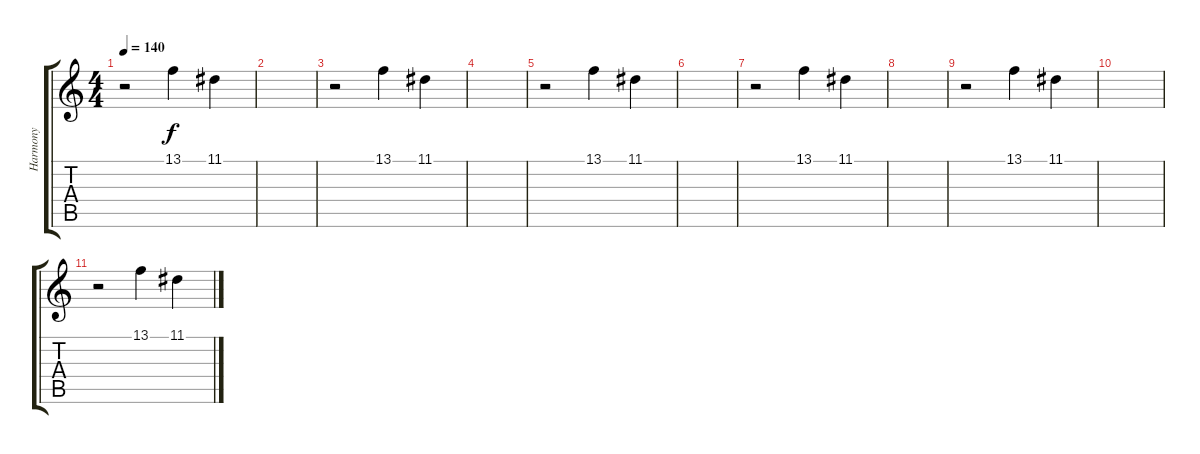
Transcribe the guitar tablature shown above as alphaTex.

\track ("Harmony" "Harmony") {instrument shakuhachi}
\staff {score tabs}
\tuning (E4 B3 G3 D3 A2 E2) {hide}
\ts (4 4)
\tempo 140
\clef g2
\ks c
r.2{dy f} 13.1.4 11.1.4 |
|
r.2 13.1.4 11.1.4 |
|
r.2 13.1.4 11.1.4 |
|
r.2 13.1.4 11.1.4 |
|
r.2 13.1.4 11.1.4 |
|
r.2 13.1.4 11.1.4
